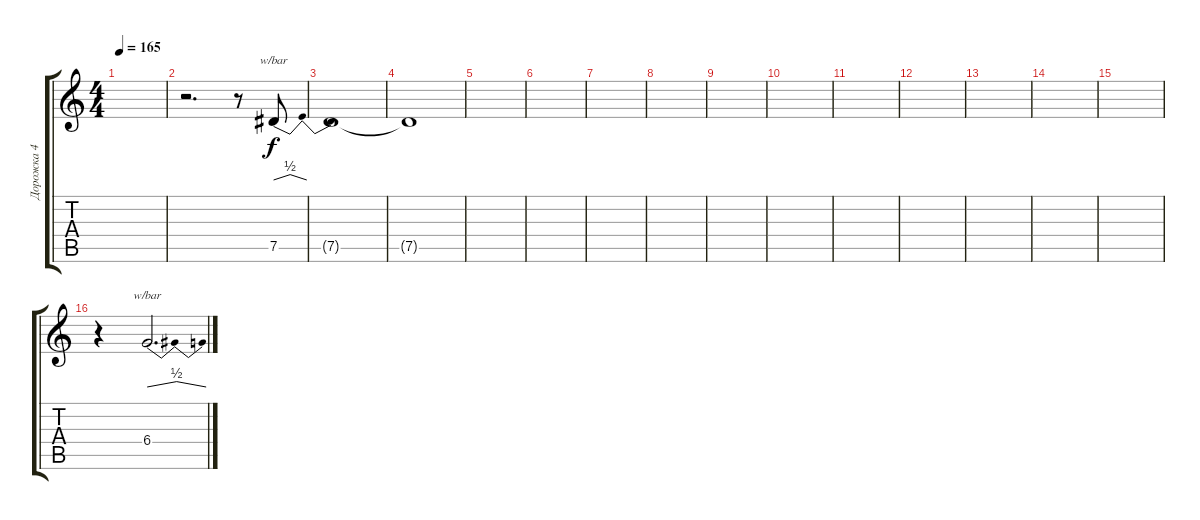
\track ("Дорожка 4" "Дорожка 4") {instrument distortionguitar}
\staff {score tabs}
\tuning (Eb4 Bb3 Gb3 Db3 Ab2 Eb2) {hide}
\ts (4 4)
\tempo 165
\clef g2
\ks c
|
r.2{d} r.8 7.5.8{tbe (dip default 0 0 30 2 60 0)} |
7.5{t}.1 |
7.5{t}.1 |
|
|
|
|
|
|
|
|
|
|
|
r.4 6.4.2{d tbe (dip default 0 0 30 2 60 0)}
